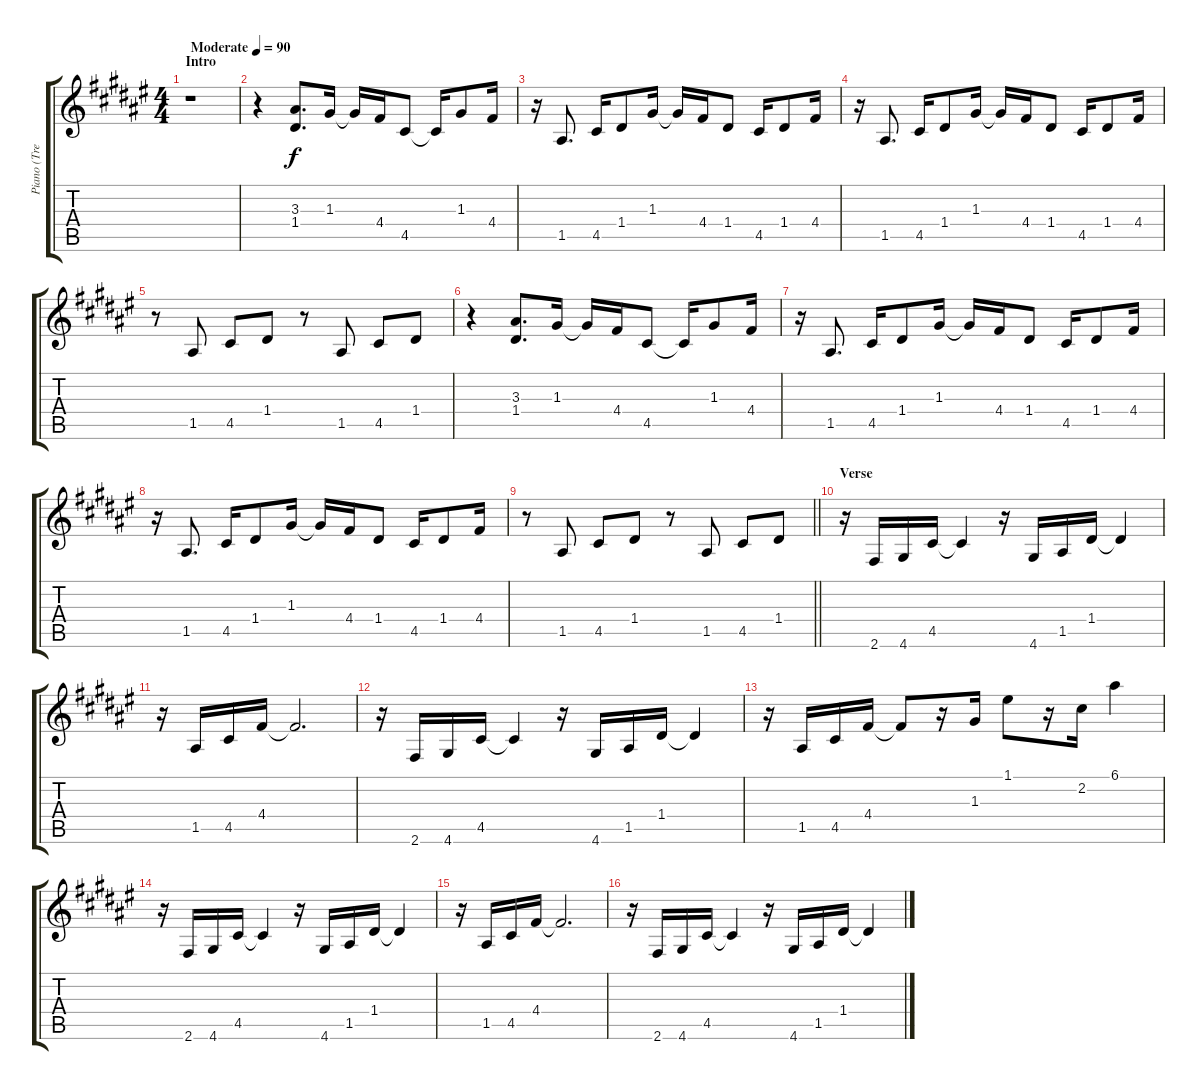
\track ("Piano (Treble Cleff)" "Piano (Tre") {instrument acousticgrandpiano}
\staff {score tabs}
\tuning (E5 B4 G4 D4 A3 E3) {hide}
\ts (4 4)
\section ("" "Intro")
\tempo (90 "Moderate")
\clef g2
\ks f#
r.1{dy f instrument acousticgrandpiano} |
r.4 (3.3 1.4).8{d} 1.3.16 1.3{t}.16 4.4.16 4.5.8 4.5{t}.16 1.3.8 4.4.16 |
r.16 1.5.8{d} 4.5.16 1.4.8 1.3.16 1.3{t}.16 4.4.16 1.4.8 4.5.16 1.4.8 4.4.16 |
r.16 1.5.8{d} 4.5.16 1.4.8 1.3.16 1.3{t}.16 4.4.16 1.4.8 4.5.16 1.4.8 4.4.16 |
r.8 1.5.8 4.5.8 1.4.8 r.8 1.5.8 4.5.8 1.4.8 |
r.4 (3.3 1.4).8{d} 1.3.16 1.3{t}.16 4.4.16 4.5.8 4.5{t}.16 1.3.8 4.4.16 |
r.16 1.5.8{d} 4.5.16 1.4.8 1.3.16 1.3{t}.16 4.4.16 1.4.8 4.5.16 1.4.8 4.4.16 |
r.16 1.5.8{d} 4.5.16 1.4.8 1.3.16 1.3{t}.16 4.4.16 1.4.8 4.5.16 1.4.8 4.4.16 |
\barLineRight lightlight
r.8 1.5.8 4.5.8 1.4.8 r.8 1.5.8 4.5.8 1.4.8 |
\section ("" "Verse")
r.16 2.6.16 4.6.16 4.5.16 4.5{t}.4 r.16 4.6.16 1.5.16 1.4.16 1.4{t}.4 |
r.16 1.5.16 4.5.16 4.4.16 4.4{t}.2{d} |
r.16 2.6.16 4.6.16 4.5.16 4.5{t}.4 r.16 4.6.16 1.5.16 1.4.16 1.4{t}.4 |
r.16 1.5.16 4.5.16 4.4.16 4.4{t}.8 r.16 1.3.16 1.1.8 r.16 2.2.16 6.1.4 |
r.16 2.6.16 4.6.16 4.5.16 4.5{t}.4 r.16 4.6.16 1.5.16 1.4.16 1.4{t}.4 |
r.16 1.5.16 4.5.16 4.4.16 4.4{t}.2{d} |
r.16 2.6.16 4.6.16 4.5.16 4.5{t}.4 r.16 4.6.16 1.5.16 1.4.16 1.4{t}.4
